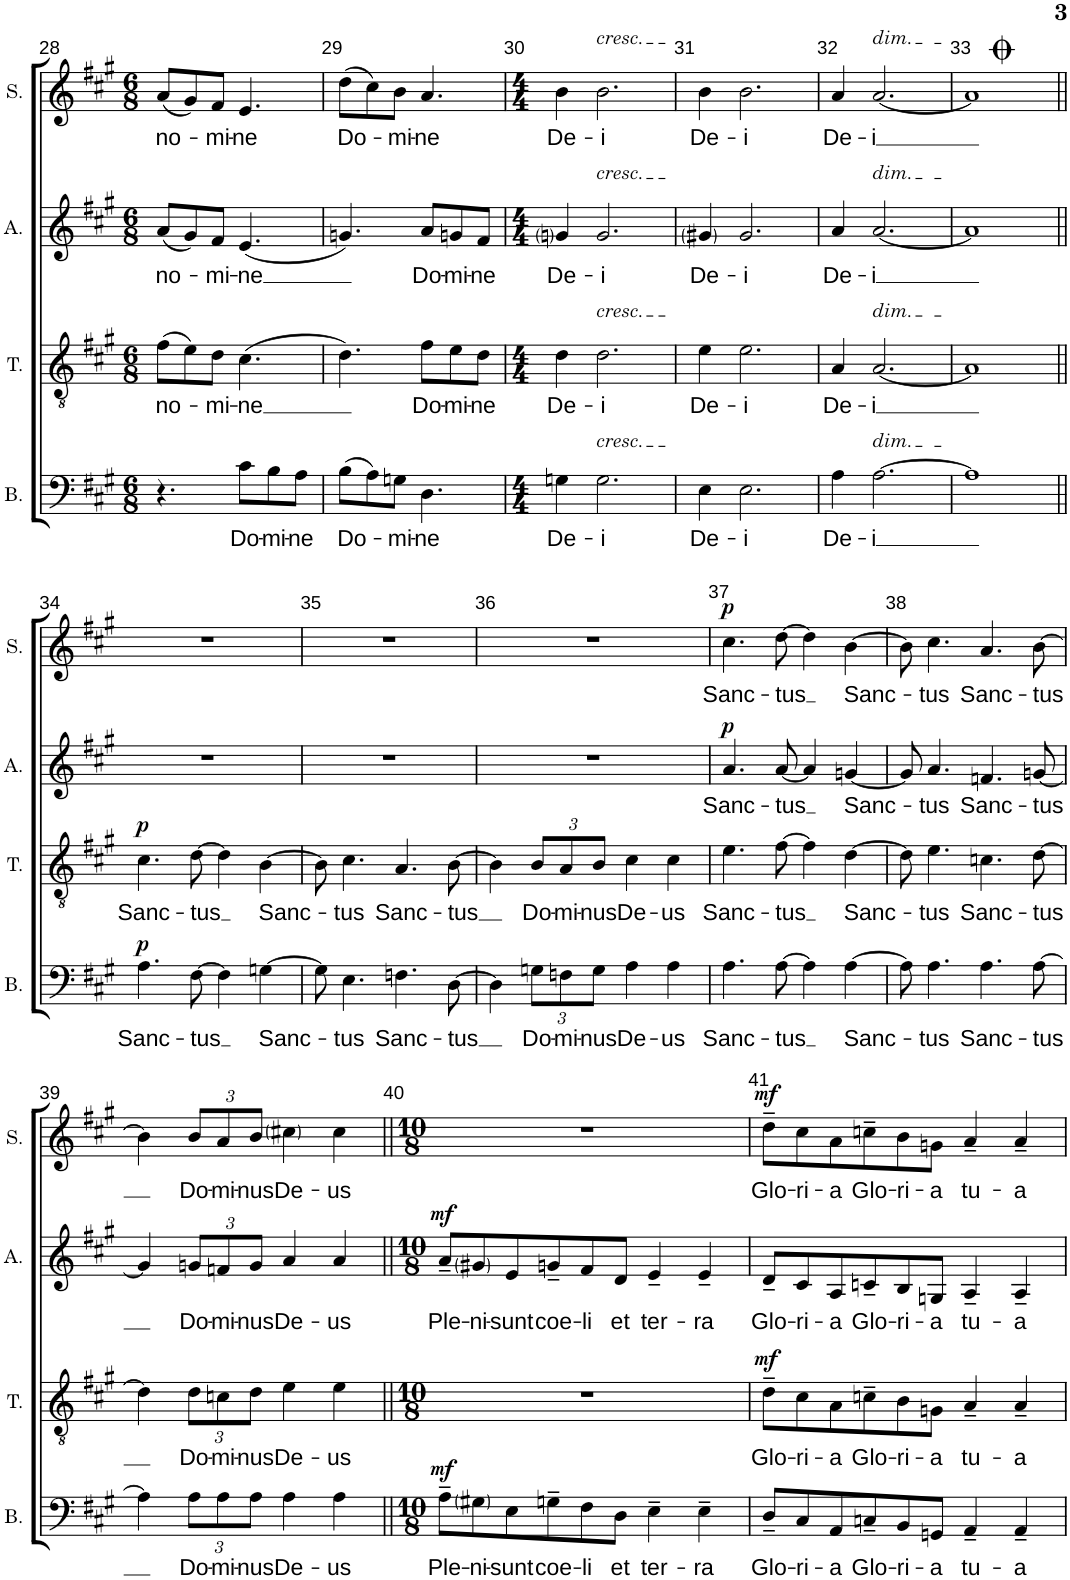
**kern	**text	**dynam	**kern	**text	**dynam	**kern	**text	**dynam	**kern	**text	**dynam
*part4	*part4	*part4	*part3	*part3	*part3	*part2	*part2	*part2	*part1	*part1	*part1
*staff4	*staff4	*staff4	*staff3	*staff3	*staff3	*staff2	*staff2	*staff2	*staff1	*staff1	*staff1
*I"Bass	*	*	*I"Tenor	*	*	*I"Alto	*	*	*I"Soprano	*	*
*I'B.	*	*	*I'T.	*	*	*I'A.	*	*	*I'S.	*	*
!!LO:PB:g=z
*clefF4	*	*	*clefGv2	*	*	*clefG2	*	*	*clefG2	*	*
*k[f#c#g#]	*	*	*k[f#c#g#]	*	*	*k[f#c#g#]	*	*	*k[f#c#g#]	*	*
*M6/8	*	*	*M6/8	*	*	*M6/8	*	*	*M6/8	*	*
=28	=28	=28	=28	=28	=28	=28	=28	=28	=28	=28	=28
!	!	!	!	!LO:LY:b	!	!	!LO:LY:b	!	!	!LO:LY:b	!
4.r	.	.	(8f#\L	no-	.	(8a/L	no-	.	(8a/L	no-	.
.	.	.	8e\)	.	.	8g#/)	.	.	8g#/)	.	.
!	!	!	!	!LO:LY:b	!	!	!LO:LY:b	!	!	!LO:LY:b	!
.	.	.	8d\J	-mi-	.	8f#/J	-mi-	.	8f#/J	-mi-	.
!	!LO:LY:b	!	!	!LO:LY:b	!	!	!LO:LY:b	!	!	!LO:LY:b	!
8c#\L	Do-	.	(4.c#\	-ne	.	(4.e/	-ne	.	4.e/	-ne	.
!	!LO:LY:b	!	!	!	!	!	!	!	!	!	!
8B\	-mi-	.	.	.	.	.	.	.	.	.	.
!	!LO:LY:b	!	!	!	!	!	!	!	!	!	!
8A\J	-ne	.	.	.	.	.	.	.	.	.	.
=29	=29	=29	=29	=29	=29	=29	=29	=29	=29	=29	=29
!	!LO:LY:b	!	!	!	!	!	!	!	!	!LO:LY:b	!
(8B\L	Do-	.	4.d\)	.	.	4.gn/)	.	.	(8dd\L	Do-	.
8A\)	.	.	.	.	.	.	.	.	8cc#\)	.	.
!	!LO:LY:b	!	!	!	!	!	!	!	!	!LO:LY:b	!
8Gn\J	-mi-	.	.	.	.	.	.	.	8b\J	-mi-	.
!	!LO:LY:b	!	!	!LO:LY:b	!	!	!LO:LY:b	!	!	!LO:LY:b	!
4.D\	-ne	.	8f#\L	Do-	.	8a/L	Do-	.	4.a/	-ne	.
!	!	!	!	!LO:LY:b	!	!	!LO:LY:b	!	!	!	!
.	.	.	8e\	-mi-	.	8gn/	-mi-	.	.	.	.
!	!	!	!	!LO:LY:b	!	!	!LO:LY:b	!	!	!	!
.	.	.	8d\J	-ne	.	8f#/J	-ne	.	.	.	.
=30	=30	=30	=30	=30	=30	=30	=30	=30	=30	=30	=30
*M4/4	*	*	*M4/4	*	*	*M4/4	*	*	*M4/4	*	*
!	!LO:LY:b	!	!	!LO:LY:b	!	!	!LO:LY:b	!	!	!LO:LY:b	!
4Gn\	De-	.	4d\	De-	.	4gni/	De-	.	4b\	De-	.
!	!	!	!	!	!	!	!	!	!LO:TX:a:i:t=cresc.	!	!
!	!	!	!	!	!	!LO:TX:a:i:t=cresc.	!	!	!	!	!
!	!	!	!LO:TX:a:i:t=cresc.	!	!	!	!	!	!	!	!
!LO:TX:a:i:t=cresc.	!	!	!	!	!	!	!	!	!	!	!
!	!LO:LY:b	!	!	!LO:LY:b	!	!	!LO:LY:b	!	!	!LO:LY:b	!
2.G\	-i	.	2.d\	-i	.	2.g/	-i	.	2.b\	-i	.
=31	=31	=31	=31	=31	=31	=31	=31	=31	=31	=31	=31
!	!LO:LY:b	!	!	!LO:LY:b	!	!	!LO:LY:b	!	!	!LO:LY:b	!
4E\	De-	.	4e\	De-	.	4g#X/	De-	.	4b\	De-	.
!	!LO:LY:b	!	!	!LO:LY:b	!	!	!LO:LY:b	!	!	!LO:LY:b	!
2.E\	-i	.	2.e\	-i	.	2.g#/	-i	.	2.b\	-i	.
=32	=32	=32	=32	=32	=32	=32	=32	=32	=32	=32	=32
!	!LO:LY:b	!	!	!LO:LY:b	!	!	!LO:LY:b	!	!	!LO:LY:b	!
4A\	De-	.	4A/	De-	.	4a/	De-	.	4a/	De-	.
!	!	!	!	!	!	!	!	!	!LO:TX:a:i:t=dim.	!	!
!	!	!	!	!	!	!LO:TX:a:i:t=dim.	!	!	!	!	!
!	!	!	!LO:TX:a:i:t=dim.	!	!	!	!	!	!	!	!
!LO:TX:a:i:t=dim.	!	!	!	!	!	!	!	!	!	!	!
!	!LO:LY:b	!	!	!LO:LY:b	!	!	!LO:LY:b	!	!	!LO:LY:b	!
[2.A\	-i	.	[2.A/	-i	.	[2.a/	-i	.	[2.a/	-i	.
=33	=33	=33	=33	=33	=33	=33	=33	=33	=33	=33	=33
1A]	.	.	1A]	.	.	1a]	.	.	1a]	.	.
!!LO:LB:g=z
=34||	=34||	=34||	=34||	=34||	=34||	=34||	=34||	=34||	=34||	=34||	=34||
!	!LO:LY:b	!LO:DY:a	!	!LO:LY:b	!LO:DY:a	!	!	!	!	!	!
4.A\	Sanc-	p	4.c#\	Sanc-	p	1r	.	.	1r	.	.
!	!LO:LY:b	!	!	!LO:LY:b	!	!	!	!	!	!	!
[8F#\	-tus	.	[8d\	-tus	.	.	.	.	.	.	.
4F#\]	.	.	4d\]	.	.	.	.	.	.	.	.
!	!LO:LY:b	!	!	!LO:LY:b	!	!	!	!	!	!	!
[4Gn\	Sanc-	.	[4B\	Sanc-	.	.	.	.	.	.	.
=35	=35	=35	=35	=35	=35	=35	=35	=35	=35	=35	=35
8G\]	.	.	8B\]	.	.	1r	.	.	1r	.	.
!	!LO:LY:b	!	!	!LO:LY:b	!	!	!	!	!	!	!
4.E\	-tus	.	4.c#\	-tus	.	.	.	.	.	.	.
!	!LO:LY:b	!	!	!LO:LY:b	!	!	!	!	!	!	!
4.Fn\	Sanc-	.	4.A/	Sanc-	.	.	.	.	.	.	.
!	!LO:LY:b	!	!	!LO:LY:b	!	!	!	!	!	!	!
[8D\	-tus	.	[8B\	-tus	.	.	.	.	.	.	.
=36	=36	=36	=36	=36	=36	=36	=36	=36	=36	=36	=36
4D\]	.	.	4B\]	.	.	1r	.	.	1r	.	.
*Xbrackettup	*	*	*	*	*	*	*	*	*	*	*
!	!LO:LY:b	!	!	!	!	!	!	!	!	!	!
*	*	*	*Xbrackettup	*	*	*	*	*	*	*	*
!	!	!	!	!LO:LY:b	!	!	!	!	!	!	!
12Gn\L	Do-	.	12B/L	Do-	.	.	.	.	.	.	.
!	!LO:LY:b	!	!	!LO:LY:b	!	!	!	!	!	!	!
12Fn\	-mi-	.	12A/	-mi-	.	.	.	.	.	.	.
!	!LO:LY:b	!	!	!LO:LY:b	!	!	!	!	!	!	!
12G\J	-nus	.	12B/J	-nus	.	.	.	.	.	.	.
!	!LO:LY:b	!	!	!LO:LY:b	!	!	!	!	!	!	!
4A\	De-	.	4c#\	De-	.	.	.	.	.	.	.
!	!LO:LY:b	!	!	!LO:LY:b	!	!	!	!	!	!	!
4A\	-us	.	4c#\	-us	.	.	.	.	.	.	.
=37	=37	=37	=37	=37	=37	=37	=37	=37	=37	=37	=37
!	!LO:LY:b	!	!	!LO:LY:b	!	!	!LO:LY:b	!LO:DY:a	!	!LO:LY:b	!LO:DY:a
4.A\	Sanc-	.	4.e\	Sanc-	.	4.a/	Sanc-	p	4.cc#\	Sanc-	p
!	!LO:LY:b	!	!	!LO:LY:b	!	!	!LO:LY:b	!	!	!LO:LY:b	!
[8A\	-tus	.	[8f#\	-tus	.	[8a/	-tus	.	[8dd\	-tus	.
4A\]	.	.	4f#\]	.	.	4a/]	.	.	4dd\]	.	.
!	!LO:LY:b	!	!	!LO:LY:b	!	!	!LO:LY:b	!	!	!LO:LY:b	!
[4A\	Sanc-	.	[4d\	Sanc-	.	[4gn/	Sanc-	.	[4b\	Sanc-	.
=38	=38	=38	=38	=38	=38	=38	=38	=38	=38	=38	=38
8A\]	.	.	8d\]	.	.	8g/]	.	.	8b\]	.	.
!	!LO:LY:b	!	!	!LO:LY:b	!	!	!LO:LY:b	!	!	!LO:LY:b	!
4.A\	-tus	.	4.e\	-tus	.	4.a/	-tus	.	4.cc#\	-tus	.
!	!LO:LY:b	!	!	!LO:LY:b	!	!	!LO:LY:b	!	!	!LO:LY:b	!
4.A\	Sanc-	.	4.cn\	Sanc-	.	4.fn/	Sanc-	.	4.a/	Sanc-	.
!	!LO:LY:b	!	!	!LO:LY:b	!	!	!LO:LY:b	!	!	!LO:LY:b	!
[8A\	-tus	.	[8d\	-tus	.	[8gn/	-tus	.	[8b\	-tus	.
!!LO:LB:g=z
=39	=39	=39	=39	=39	=39	=39	=39	=39	=39	=39	=39
4A\]	.	.	4d\]	.	.	4g/]	.	.	4b\]	.	.
!	!LO:LY:b	!	!	!LO:LY:b	!	!	!	!	!	!	!
*	*	*	*	*	*	*Xbrackettup	*	*	*	*	*
!	!	!	!	!	!	!	!LO:LY:b	!	!	!	!
*	*	*	*	*	*	*	*	*	*Xbrackettup	*	*
!	!	!	!	!	!	!	!	!	!	!LO:LY:b	!
12A\L	Do-	.	12d\L	Do-	.	12gn/L	Do-	.	12b/L	Do-	.
!	!LO:LY:b	!	!	!LO:LY:b	!	!	!LO:LY:b	!	!	!LO:LY:b	!
12A\	-mi-	.	12cn\	-mi-	.	12fn/	-mi-	.	12a/	-mi-	.
!	!LO:LY:b	!	!	!LO:LY:b	!	!	!LO:LY:b	!	!	!LO:LY:b	!
12A\J	-nus	.	12d\J	-nus	.	12g/J	-nus	.	12b/J	-nus	.
!	!LO:LY:b	!	!	!LO:LY:b	!	!	!LO:LY:b	!	!	!LO:LY:b	!
4A\	De-	.	4e\	De-	.	4a/	De-	.	4cc#X\	De-	.
!	!LO:LY:b	!	!	!LO:LY:b	!	!	!LO:LY:b	!	!	!LO:LY:b	!
4A\	-us	.	4e\	-us	.	4a/	-us	.	4cc#\	-us	.
=40||	=40||	=40||	=40||	=40||	=40||	=40||	=40||	=40||	=40||	=40||	=40||
*M10/8	*	*	*M10/8	*	*	*M10/8	*	*	*M10/8	*	*
!	!LO:LY:b	!LO:DY:a	!	!	!	!	!LO:LY:b	!LO:DY:a	!	!	!
8A~\L	Ple-	mf	4%5r	.	.	8a~/L	Ple-	mf	4%5r	.	.
!	!LO:LY:b	!	!	!	!	!	!LO:LY:b	!	!	!	!
8G#X\	-ni-	.	.	.	.	8g#X/	-ni-	.	.	.	.
!	!LO:LY:b	!	!	!	!	!	!LO:LY:b	!	!	!	!
8E\	-sunt	.	.	.	.	8e/	-sunt	.	.	.	.
!	!LO:LY:b	!	!	!	!	!	!LO:LY:b	!	!	!	!
8Gn~\	coe-	.	.	.	.	8gn~/	coe-	.	.	.	.
!	!LO:LY:b	!	!	!	!	!	!LO:LY:b	!	!	!	!
8F#\	-li	.	.	.	.	8f#/	-li	.	.	.	.
!	!LO:LY:b	!	!	!	!	!	!LO:LY:b	!	!	!	!
8D\J	et	.	.	.	.	8d/J	et	.	.	.	.
!	!LO:LY:b	!	!	!	!	!	!LO:LY:b	!	!	!	!
4E~\	ter-	.	.	.	.	4e~/	ter-	.	.	.	.
!	!LO:LY:b	!	!	!	!	!	!LO:LY:b	!	!	!	!
4E~\	-ra	.	.	.	.	4e~/	-ra	.	.	.	.
=41	=41	=41	=41	=41	=41	=41	=41	=41	=41	=41	=41
!	!LO:LY:b	!	!	!LO:LY:b	!LO:DY:a	!	!LO:LY:b	!	!	!LO:LY:b	!LO:DY:a
8D~/L	Glo-	.	8d~\L	Glo-	mf	8d~/L	Glo-	.	8dd~\L	Glo-	mf
!	!LO:LY:b	!	!	!LO:LY:b	!	!	!LO:LY:b	!	!	!LO:LY:b	!
8C#/	-ri-	.	8c#\	-ri-	.	8c#/	-ri-	.	8cc#\	-ri-	.
!	!LO:LY:b	!	!	!LO:LY:b	!	!	!LO:LY:b	!	!	!LO:LY:b	!
8AA/	-a	.	8A\	-a	.	8A/	-a	.	8a\	-a	.
!	!LO:LY:b	!	!	!LO:LY:b	!	!	!LO:LY:b	!	!	!LO:LY:b	!
8Cn~/	Glo-	.	8cn~\	Glo-	.	8cn~/	Glo-	.	8ccn~\	Glo-	.
!	!LO:LY:b	!	!	!LO:LY:b	!	!	!LO:LY:b	!	!	!LO:LY:b	!
8BB/	-ri-	.	8B\	-ri-	.	8B/	-ri-	.	8b\	-ri-	.
!	!LO:LY:b	!	!	!LO:LY:b	!	!	!LO:LY:b	!	!	!LO:LY:b	!
8GGn/J	-a	.	8Gn\J	-a	.	8Gn/J	-a	.	8gn\J	-a	.
!	!LO:LY:b	!	!	!LO:LY:b	!	!	!LO:LY:b	!	!	!LO:LY:b	!
4AA~/	tu-	.	4A~/	tu-	.	4A~/	tu-	.	4a~/	tu-	.
!	!LO:LY:b	!	!	!LO:LY:b	!	!	!LO:LY:b	!	!	!LO:LY:b	!
4AA~/	-a	.	4A~/	-a	.	4A~/	-a	.	4a~/	-a	.
=	=	=	=	=	=	=	=	=	=	=	=
*-	*-	*-	*-	*-	*-	*-	*-	*-	*-	*-	*-
